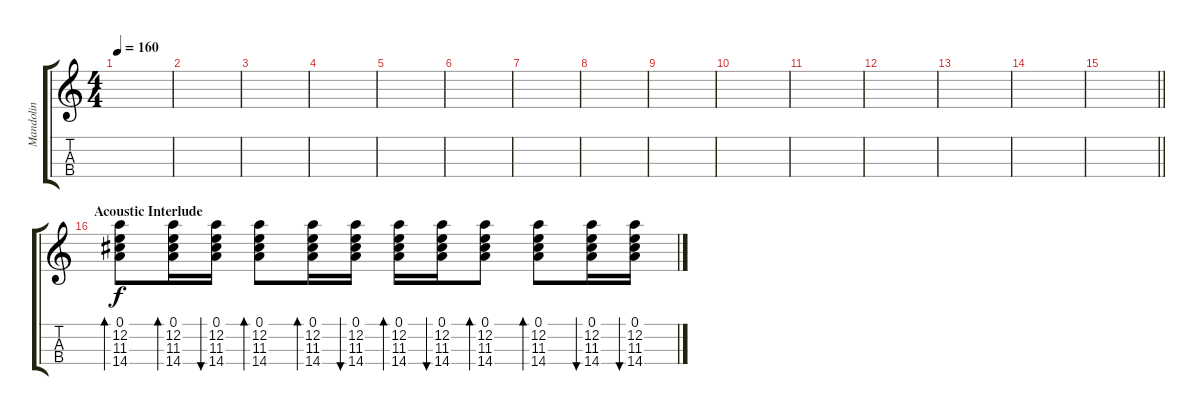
\track ("Mandolin" "Mandolin") {instrument banjo}
\staff {score tabs}
\tuning (E4 A3 D3 G2) {hide}
\displaytranspose 12
\ts (4 4)
\tempo 160
\clef g2
\ks c
|
|
|
|
|
|
|
|
|
|
|
|
|
|
\barLineRight lightlight
|
\section ("" "Acoustic Interlude")
(0.1 12.2 11.3 14.4).8{bd 120} (0.1 12.2 11.3 14.4).16{bd 120} (0.1 12.2 11.3 14.4).16{bu 120} (0.1 12.2 11.3 14.4).8{bd 60} (0.1 12.2 11.3 14.4).16{bd 60} (0.1 12.2 11.3 14.4).16{bu 60} (0.1 12.2 11.3 14.4).16{bd 60} (0.1 12.2 11.3 14.4).16{bu 60} (0.1 12.2 11.3 14.4).8{bd 60} (0.1 12.2 11.3 14.4).8{bd 60} (0.1 12.2 11.3 14.4).16{bu 60} (0.1 12.2 11.3 14.4).16{bu 60}
